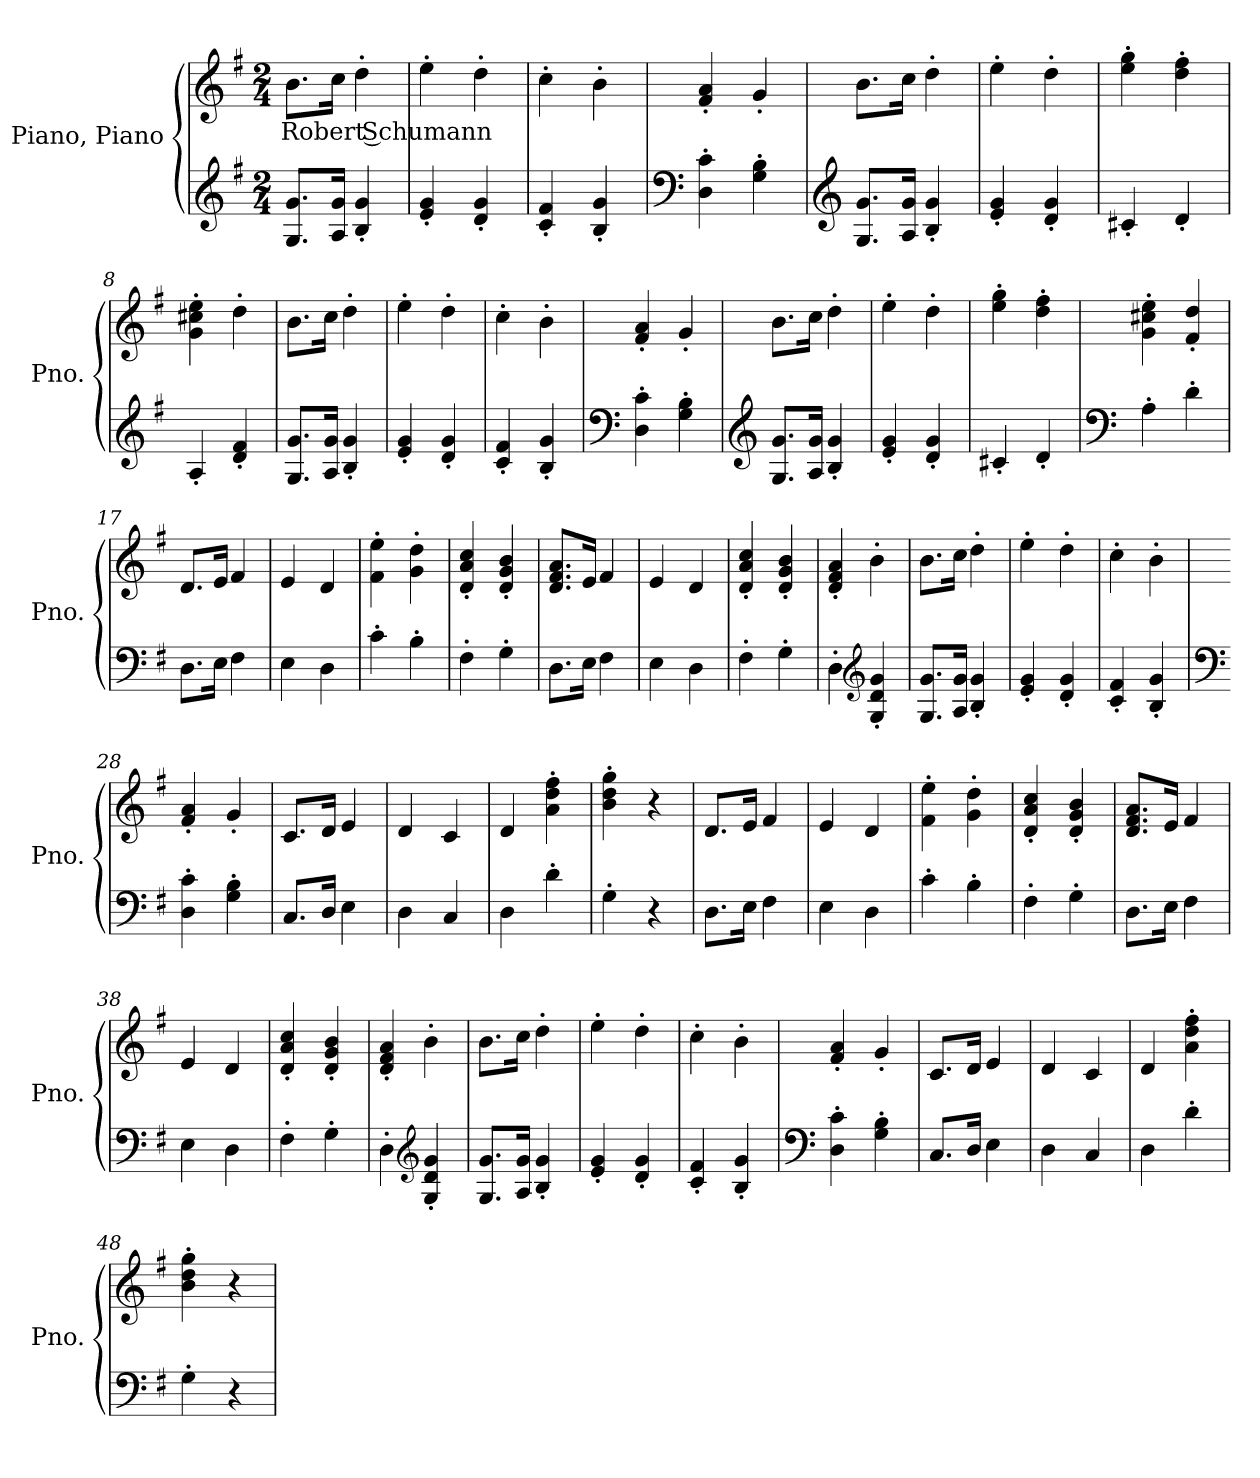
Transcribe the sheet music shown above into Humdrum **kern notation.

**kern	**kern	**text
*part1	*part1	*part1
*staff2	*staff1	*staff1
*I"Piano, Piano	*	*
*I'Pno.	*	*
*clefG2	*clefG2	*
*k[f#]	*k[f#]	*
*M2/4	*M2/4	*
*MM130	*MM130	*
=1	=1	=1
!	!	!LO:LY:b
8.G/ 8.g/L	8.b\L	Robert Schumann
16A/ 16g/Jk	16cc\Jk	.
4B/' 4g/'	4dd'\	.
=2	=2	=2
4e/' 4g/'	4ee'\	.
4d/' 4g/'	4dd'\	.
=3	=3	=3
4c/' 4f#/'	4cc'\	.
4B/' 4g/'	4b'\	.
=4	=4	=4
*clefF4	*	*
4D\' 4c\'	4f#/' 4a/'	.
4G\' 4B\'	4g'/	.
=5	=5	=5
*clefG2	*	*
8.G/ 8.g/L	8.b\L	.
16A/ 16g/Jk	16cc\Jk	.
4B/' 4g/'	4dd'\	.
=6	=6	=6
4e/' 4g/'	4ee'\	.
4d/' 4g/'	4dd'\	.
=7	=7	=7
4c#X'/	4ee\' 4gg\'	.
4d'/	4dd\' 4ff#\'	.
=8	=8	=8
4A'/	4g\' 4cc#X\' 4ee\'	.
4d/' 4f#/'	4dd'\	.
!!LO:LB:g=z
=9	=9	=9
8.G/ 8.g/L	8.b\L	.
16A/ 16g/Jk	16cc\Jk	.
4B/' 4g/'	4dd'\	.
=10	=10	=10
4e/' 4g/'	4ee'\	.
4d/' 4g/'	4dd'\	.
=11	=11	=11
4c/' 4f#/'	4cc'\	.
4B/' 4g/'	4b'\	.
=12	=12	=12
*clefF4	*	*
4D\' 4c\'	4f#/' 4a/'	.
4G\' 4B\'	4g'/	.
=13	=13	=13
*clefG2	*	*
8.G/ 8.g/L	8.b\L	.
16A/ 16g/Jk	16cc\Jk	.
4B/' 4g/'	4dd'\	.
=14	=14	=14
4e/' 4g/'	4ee'\	.
4d/' 4g/'	4dd'\	.
=15	=15	=15
4c#X'/	4ee\' 4gg\'	.
4d'/	4dd\' 4ff#\'	.
=16	=16	=16
*clefF4	*	*
4A'\	4g\' 4cc#X\' 4ee\'	.
4d'\	4f#/' 4dd/'	.
=17	=17	=17
8.D\L	8.d/L	.
16E\Jk	16e/Jk	.
4F#\	4f#/	.
=18	=18	=18
4E\	4e/	.
4D\	4d/	.
!!LO:LB:g=z
=19	=19	=19
4c'\	4f#\' 4ee\'	.
4B'\	4g\' 4dd\'	.
=20	=20	=20
4F#'\	4d/' 4a/' 4cc/'	.
4G'\	4d/' 4g/' 4b/'	.
=21	=21	=21
8.D\L	8.d/ 8.f#/ 8.a/L	.
16E\Jk	16e/Jk	.
4F#\	4f#/	.
=22	=22	=22
4E\	4e/	.
4D\	4d/	.
=23	=23	=23
4F#'\	4d/' 4a/' 4cc/'	.
4G'\	4d/' 4g/' 4b/'	.
=24	=24	=24
4D'\	4d/' 4f#/' 4a/'	.
*clefG2	*	*
4G/' 4d/' 4g/'	4b'\	.
=25	=25	=25
8.G/ 8.g/L	8.b\L	.
16A/ 16g/Jk	16cc\Jk	.
4B/' 4g/'	4dd'\	.
=26	=26	=26
4e/' 4g/'	4ee'\	.
4d/' 4g/'	4dd'\	.
=27	=27	=27
4c/' 4f#/'	4cc'\	.
4B/' 4g/'	4b'\	.
=28	=28	=28
*clefF4	*	*
4D\' 4c\'	4f#/' 4a/'	.
4G\' 4B\'	4g'/	.
=29	=29	=29
*	*MM128	*
8.C/L	8.c/L	.
16D/Jk	16d/Jk	.
4E\	4e/	.
!!LO:LB:g=z
=30	=30	=30
4D\	4d/	.
4C/	4c/	.
=31	=31	=31
4D\	4d/	.
4d'\	4a\' 4dd\' 4ff#\'	.
=32	=32	=32
4G'\	4b\' 4dd\' 4gg\'	.
4r	4r	.
=33	=33	=33
*	*MM130	*
8.D\L	8.d/L	.
16E\Jk	16e/Jk	.
4F#\	4f#/	.
=34	=34	=34
4E\	4e/	.
4D\	4d/	.
=35	=35	=35
4c'\	4f#\' 4ee\'	.
4B'\	4g\' 4dd\'	.
=36	=36	=36
4F#'\	4d/' 4a/' 4cc/'	.
4G'\	4d/' 4g/' 4b/'	.
=37	=37	=37
8.D\L	8.d/ 8.f#/ 8.a/L	.
16E\Jk	16e/Jk	.
4F#\	4f#/	.
=38	=38	=38
4E\	4e/	.
4D\	4d/	.
=39	=39	=39
4F#'\	4d/' 4a/' 4cc/'	.
4G'\	4d/' 4g/' 4b/'	.
=40	=40	=40
4D'\	4d/' 4f#/' 4a/'	.
*clefG2	*	*
4G/' 4d/' 4g/'	4b'\	.
!!LO:LB:g=z
=41	=41	=41
8.G/ 8.g/L	8.b\L	.
16A/ 16g/Jk	16cc\Jk	.
4B/' 4g/'	4dd'\	.
=42	=42	=42
4e/' 4g/'	4ee'\	.
4d/' 4g/'	4dd'\	.
=43	=43	=43
4c/' 4f#/'	4cc'\	.
4B/' 4g/'	4b'\	.
=44	=44	=44
*clefF4	*	*
4D\' 4c\'	4f#/' 4a/'	.
4G\' 4B\'	4g'/	.
=45	=45	=45
*	*MM128	*
8.C/L	8.c/L	.
16D/Jk	16d/Jk	.
4E\	4e/	.
=46	=46	=46
4D\	4d/	.
4C/	4c/	.
=47	=47	=47
4D\	4d/	.
4d'\	4a\' 4dd\' 4ff#\'	.
=48	=48	=48
4G'\	4b\' 4dd\' 4gg\'	.
4r	4r	.
=	=	=
*-	*-	*-
